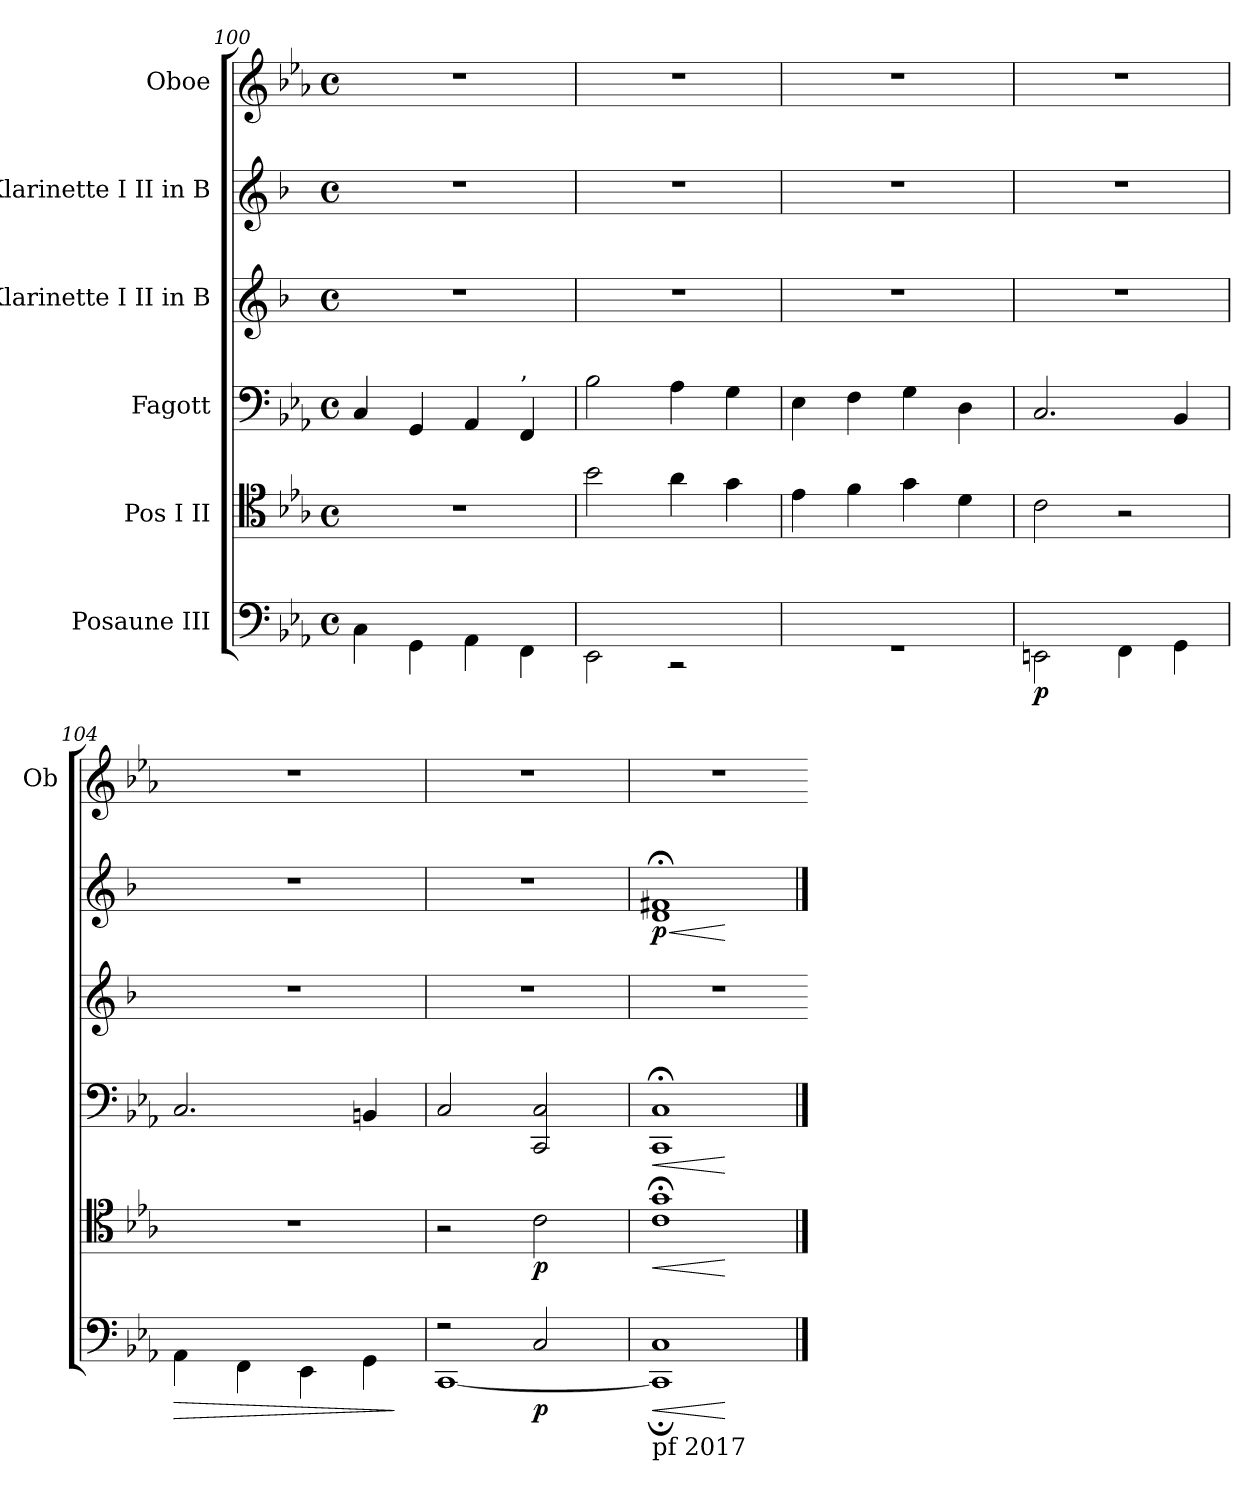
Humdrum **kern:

**kern	**dynam	**kern	**dynam	**kern	**dynam	**kern	**kern	**dynam	**kern
*part6	*part6	*part5	*part5	*part4	*part4	*part3	*part2	*part2	*part1
*staff6	*staff6	*staff5	*staff5	*staff4	*staff4	*staff3	*staff2	*staff2	*staff1
*I"Posaune III	*	*I"Pos I II	*	*I"Fagott	*	*I"Klarinette I II in B	*I"Klarinette I II in B	*	*I"Oboe
*	*	*	*	*	*	*	*	*	*I'Ob
!!LO:LB:g=z
*clefF4	*	*clefC4	*	*clefF4	*	*clefG2	*clefG2	*	*clefG2
*	*	*	*	*	*	*ITrd1c2	*ITrd1c2	*	*
*k[b-e-a-]	*	*k[b-e-a-]	*	*k[b-e-a-]	*	*k[b-e-a-]	*k[b-e-a-]	*	*k[b-e-a-]
*E-:	*	*E-:	*	*E-:	*	*E-:	*E-:	*	*E-:
*M4/4	*	*M4/4	*	*M4/4	*	*M4/4	*M4/4	*	*M4/4
*met(c)	*	*met(c)	*	*met(c)	*	*met(c)	*met(c)	*	*met(c)
=100	=100	=100	=100	=100	=100	=100	=100	=100	=100
*^	*	*	*	*	*	*	*	*	*
1ryy	4C\	.	1r	.	4C	.	1r	1r	.	1r
.	4GG\	.	.	.	4GG	.	.	.	.	.
.	4AA-\	.	.	.	4AA-	.	.	.	.	.
!	!	!	!	!	!LO:TX:a:t=,	!	!	!	!	!
.	4FF\	.	.	.	4FF	.	.	.	.	.
=101	=101	=101	=101	=101	=101	=101	=101	=101	=101	=101
1ryy	2EE-\	.	2b-	.	2B-	.	1r	1r	.	1r
.	2r	.	4a-	.	4A-	.	.	.	.	.
.	.	.	4g	.	4G	.	.	.	.	.
=102	=102	=102	=102	=102	=102	=102	=102	=102	=102	=102
1ryy	1r	.	4e-	.	4E-	.	1r	1r	.	1r
.	.	.	4f	.	4F	.	.	.	.	.
.	.	.	4g	.	4G	.	.	.	.	.
.	.	.	4d	.	4D	.	.	.	.	.
=103	=103	=103	=103	=103	=103	=103	=103	=103	=103	=103
!	!	!LO:DY:b	!	!	!	!	!	!	!	!
1ryy	2EEn\	p	2c	.	2.C	.	1r	1r	.	1r
.	4FF\	.	2r	.	.	.	.	.	.	.
.	4GG\	.	.	.	4BB-	.	.	.	.	.
=104	=104	=104	=104	=104	=104	=104	=104	=104	=104	=104
!	!	!LO:HP:b	!	!	!	!	!	!	!	!
1ryy	4AA-\	>	1r	.	2.C	.	1r	1r	.	1r
.	4FF\	.	.	.	.	.	.	.	.	.
.	4EE-\	.	.	.	.	.	.	.	.	.
.	4GG\	.	.	.	4BBn	.	.	.	.	.
*v	*v	*	*	*	*	*	*	*	*	*
.	]	.	.	.	.	.	.	.	.
=105	=105	=105	=105	=105	=105	=105	=105	=105	=105
*^	*	*	*	*	*	*	*	*	*
2r	[1CC\	.	2r	.	2C	.	1r	1r	.	1r
!	!	!LO:DY:b	!	!LO:DY:b	!	!	!	!	!	!
2C/	.	p	2c	p	2CC 2C	.	.	.	.	.
=106	=106	=106	=106	=106	=106	=106	=106	=106	=106	=106
!LO:TX:b:t=pf 2017	!	!	!	!	!	!	!	!	!	!
!	!	!LO:HP:b	!	!	!	!	!	!	!	!
!	!	!LO:HP:n=1:b	!	!LO:HP:b	!	!LO:HP:b	!	!	!LO:HP:b	!
!	!	!	!	!	!	!	!	!	!LO:DY:n=1:b	!
1C/	1CC;<\]	< >	1c;< 1g;<	<	1CC;< 1C;<	<	1r	1c;< 1en;<	< p	1r
*v	*v	*	*	*	*	*	*	*	*	*
.	[ ]	.	[	.	[	.	.	[	.
==	==	==	==	==	==	=	==	==	==
*-	*-	*-	*-	*-	*-	*-	*-	*-	*-
